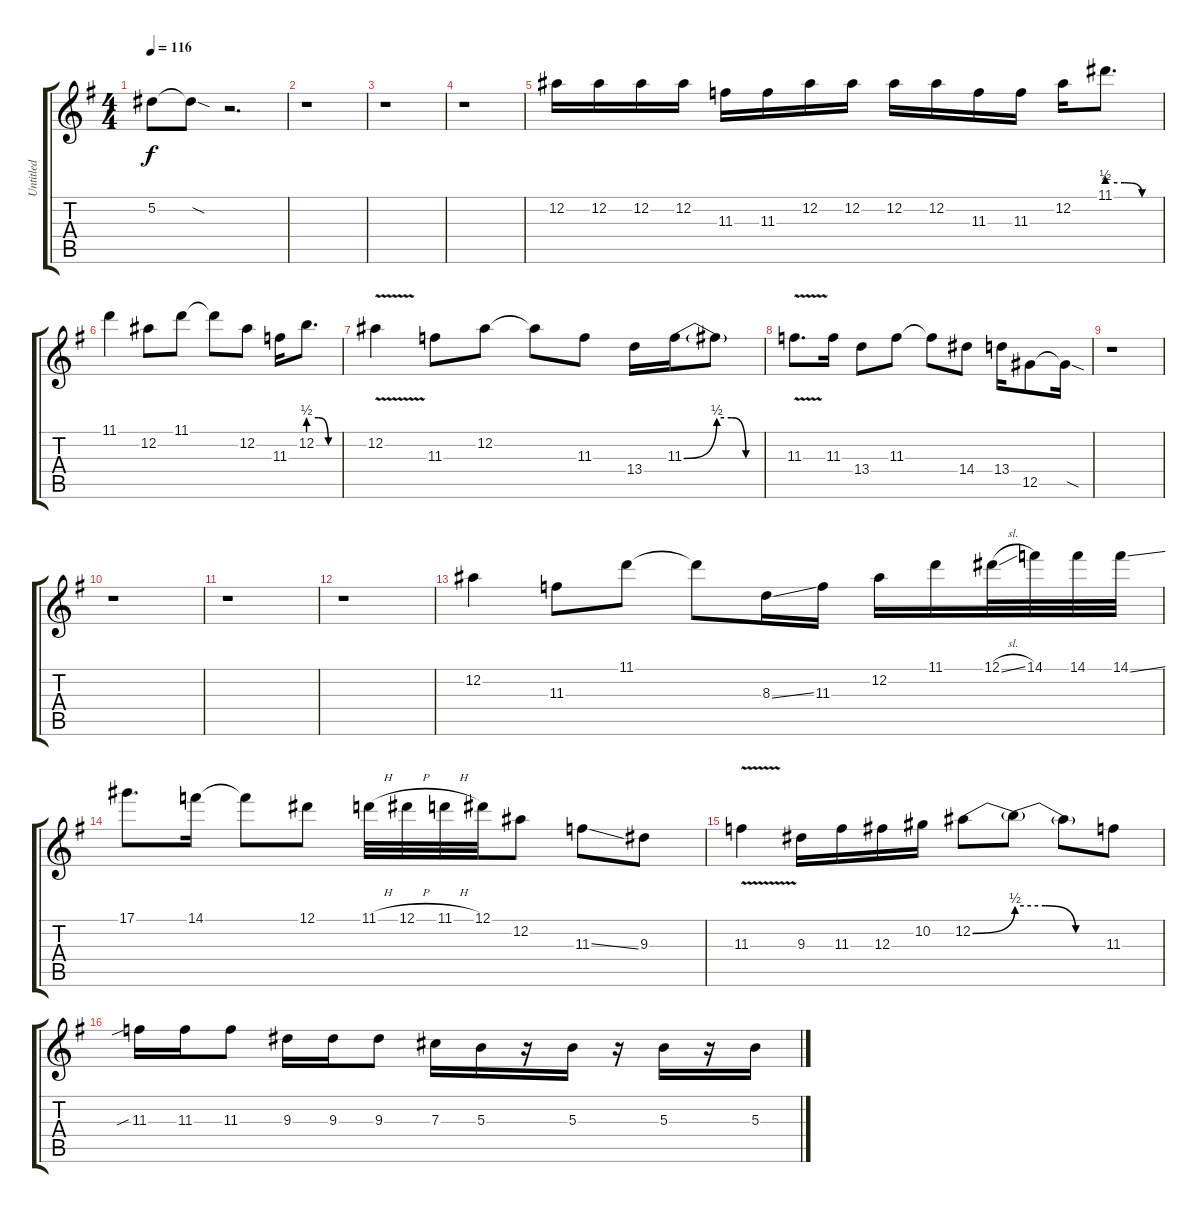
\track ("Untitled" "Untitled") {instrument distortionguitar}
\staff {score tabs}
\tuning (Eb4 Bb3 Gb3 Db3 Ab2 Eb2) {hide}
\ts (4 4)
\tempo 116
\clef g2
\ks g
5.2.8{dy f} 5.2{sod t}.8 r.2{d} |
r.1 |
r.1 |
r.1 |
12.2.16 12.2.16 12.2.16 12.2.16 11.3.16 11.3.16 12.2.16 12.2.16 12.2.16 12.2.16 11.3.16 11.3.16 12.2.16 11.1{be (custom 0 2 20 2 40 0 60 0)}.8{d} |
11.1.4 12.2.8 11.1.8 11.1{t}.8 12.2.8 11.3.16 12.2{be (custom 0 2 20 2 40 0 60 0)}.8{d} |
12.2{v}.4 11.3.8 12.2.8 12.2{t}.8 11.3.8 13.4.16 11.3{be (bend 0 0 60 2)}.16 11.3{be (custom 0 2 20 2 40 0 60 0) t}.8 |
11.3{v}.8{d} 11.3.16 13.4.8 11.3.8 11.3{t}.8 14.4.8 13.4.16 12.5.8 12.5{sod t}.16 |
r.1 |
r.1 |
r.1 |
r.1 |
12.2.4 11.3.8 11.1.8 11.1{t}.8 8.3{ss}.16 11.3.16 12.2.16 11.1.16 12.1{sl}.32 14.1.32 14.1.32 14.1{ss}.32 |
17.1.8{d} 14.1.16 14.1{t}.8 12.1.8 11.1{h}.32 12.1{h}.32 11.1{h}.32 12.1.32 12.2.8 11.3{ss}.8 9.3.8 |
11.3{v}.4 9.3.16 11.3.16 12.3.16 10.2.16 12.2{be (bend 0 0 60 2)}.8 12.2{be (custom 0 2 20 2 40 0 60 0) t}.8 12.2{t}.8 11.3.8 |
11.3{sib}.16 11.3.16 11.3.8 9.3.16 9.3.16 9.3.8 7.3.16 5.3.16 r.16 5.3.16 r.16 5.3.16 r.16 5.3.16
